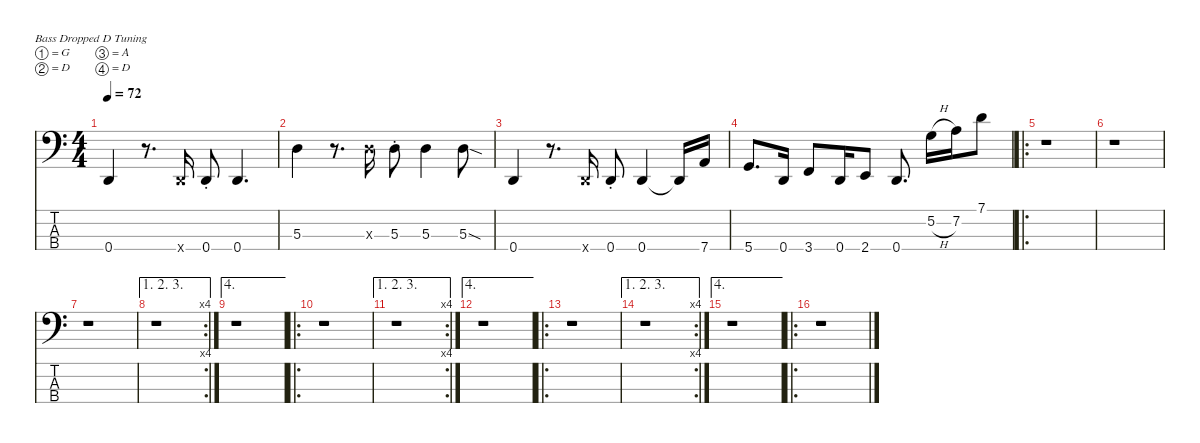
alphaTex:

\defaultSystemsLayout 4
\hideDynamics
\bracketExtendMode nobrackets
\singleTrackTrackNamePolicy hidden
\multiTrackTrackNamePolicy hidden
\firstSystemTrackNameMode fullname
\firstSystemTrackNameOrientation horizontal
\otherSystemsTrackNameOrientation horizontal
\track ("Bass Guitar" "el.bs.") {instrument electricbassfinger}
\staff {score tabs}
\tuning (G2 D2 A1 D1)
\ts (4 4)
\tempo 72
\clef f4
\ks c
0.4.4{dy f beam Up} r.8{d beam Up} 0.4{x}.16{beam Up} 0.4{st}.8{beam Up} 0.4.4{d beam Up} |
5.3.4{beam Down} r.8{d beam Down} 5.3{x}.16{beam Down} 5.3{st}.8{beam Down} 5.3.4{beam Down} 5.3{sod}.8{beam Down} |
0.4.4{beam Up} r.8{d beam Up} 0.4{x}.16{beam Up} 0.4{st}.8{beam Up} 0.4.4{beam Up} 0.4{t}.16{beam Up} 7.4.16{beam Up} |
5.4.8{d beam Up} 0.4.16{beam Up} 3.4.8{beam Up} 0.4.16{beam Up} 2.4.8{beam Up} 0.4.8{d beam Up} 5.2{h}.16{beam Down} 7.2.16{beam Down} 7.1.8{beam Down} |
\ro
r.1{beam Down} |
r.1{beam Down} |
r.1{beam Down} |
\ae (1 2 3)
\rc 4
r.1{beam Down} |
\ae 4
r.1{beam Down} |
\ro
r.1{beam Down} |
\ae (1 2 3)
\rc 4
r.1{beam Down} |
\ae 4
r.1{beam Down} |
\ro
r.1{beam Down} |
\ae (1 2 3)
\rc 4
r.1{beam Down} |
\ae 4
r.1{beam Down} |
\ro
r.1{beam Down}
